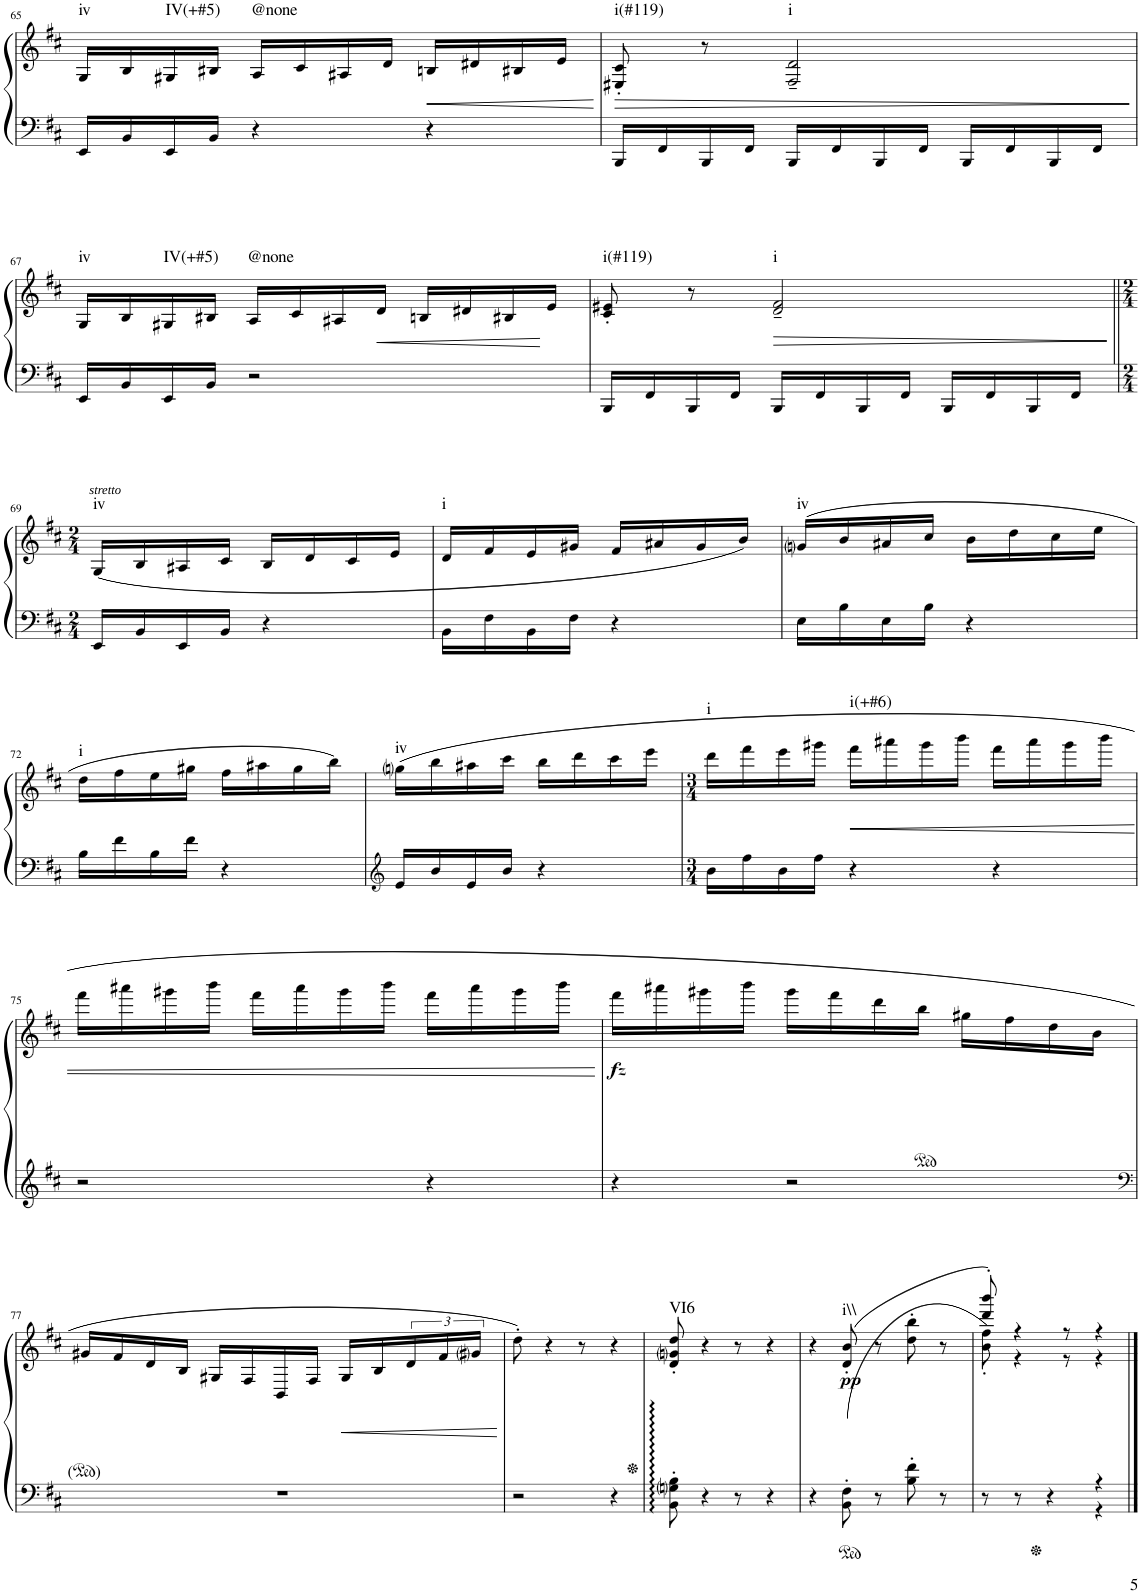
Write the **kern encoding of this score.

**kern	**kern	**dynam	**harte
*part1	*part1	*part1	*part1
*staff2	*staff1	*staff1/2	*
*I"Midi_1	*	*	*
!!LO:PB:g=z
*clefF4	*clefG2	*	*
*k[f#c#]	*k[f#c#]	*	*
*D:	*D:	*	*
*M3/4	*M3/4	*	*
=65	=65	=65	=65
!	!	!	!LO:H:kt=iv
16EE/LL	16G/LL	.	N
16BB/	16B/	.	.
!	!	!	!LO:H:kt=IV(+#5)
16EE/	16G#X/	.	N
16BB/JJ	16B#X/JJ	.	.
!	!	!	!LO:H:kt=@none
4r	16A/LL	.	N
.	16c#/	.	.
.	16A#X/	.	.
.	16d/JJ	.	.
!	!	!LO:HP:b	!
4r	16Bn/LL	<	.
.	16d#X/	.	.
.	16B#X/	.	.
.	16e/JJ	.	.
.	.	[	.
=66	=66	=66	=66
!	!	!LO:HP:b	!LO:H:kt=i(#119)
16BBB/LL	8E#X/' 8c#/'	>	N
16FF#/	.	.	.
16BBB/	8r	.	.
16FF#/JJ	.	.	.
!	!	!	!LO:H:kt=i
16BBB/LL	2F#/~ 2d/~	.	N
16FF#/	.	.	.
16BBB/	.	.	.
16FF#/JJ	.	.	.
16BBB/LL	.	.	.
16FF#/	.	.	.
16BBB/	.	.	.
16FF#/JJ	.	.	.
.	.	]	.
!!LO:LB:g=z
=67	=67	=67	=67
!	!	!	!LO:H:kt=iv
16EE/LL	16G/LL	.	N
16BB/	16B/	.	.
!	!	!	!LO:H:kt=IV(+#5)
16EE/	16G#X/	.	N
16BB/JJ	16B#X/JJ	.	.
!	!	!	!LO:H:kt=@none
2r	16A/LL	.	N
.	16c#/	.	.
.	16A#X/	.	.
!	!	!LO:HP:b	!
.	16d/JJ	<	.
.	16Bn/LL	.	.
.	16d#X/	.	.
.	16B#X/	.	.
.	16e/JJ	[	.
=68	=68	=68	=68
!	!	!	!LO:H:kt=i(#119)
16BBB/LL	8c#/' 8e#X/'	.	N
16FF#/	.	.	.
16BBB/	8r	.	.
16FF#/JJ	.	.	.
!	!	!LO:HP:b	!LO:H:kt=i
16BBB/LL	2d/~ 2f#/~	>	N
16FF#/	.	.	.
16BBB/	.	.	.
16FF#/JJ	.	.	.
16BBB/LL	.	.	.
16FF#/	.	.	.
16BBB/	.	.	.
16FF#/JJ	.	.	.
.	.	]	.
!!LO:LB:g=z
=69||	=69||	=69||	=69||
*M2/4	*M2/4	*	*
!	!LO:TX:a:i:t=stretto	!	!LO:H:kt=iv
16EE/LL	(16G/LL	.	N
16BB/	16B/	.	.
16EE/	16A#X/	.	.
16BB/JJ	16c#/JJ	.	.
4r	16B/LL	.	.
.	16d/	.	.
.	16c#/	.	.
.	16e/JJ	.	.
=70	=70	=70	=70
!	!	!	!LO:H:kt=i
16BB\LL	16d/LL	.	N
16F#\	16f#/	.	.
16BB\	16e/	.	.
16F#\JJ	16g#X/JJ	.	.
4r	16f#/LL	.	.
.	16a#X/	.	.
.	16g#/	.	.
.	16b/JJ)	.	.
=71	=71	=71	=71
!	!	!	!LO:H:kt=iv
16E\LL	(16gni/LL	.	N
16B\	16b/	.	.
16E\	16a#X/	.	.
16B\JJ	16cc#/JJ	.	.
4r	16b\LL	.	.
.	16dd\	.	.
.	16cc#\	.	.
.	16ee\JJ	.	.
!!LO:LB:g=z
=72	=72	=72	=72
!	!	!	!LO:H:kt=i
16B\LL	16dd\LL	.	N
16f#\	16ff#\	.	.
16B\	16ee\	.	.
16f#\JJ	16gg#X\JJ	.	.
4r	16ff#\LL	.	.
.	16aa#X\	.	.
.	16gg#\	.	.
.	16bb\JJ)	.	.
=73	=73	=73	=73
*clefG2	*	*	*
!	!	!	!LO:H:kt=iv
16e/LL	(16ggni\LL	.	N
16b/	16bb\	.	.
16e/	16aa#X\	.	.
16b/JJ	16ccc#\JJ	.	.
4r	16bb\LL	.	.
.	16ddd\	.	.
.	16ccc#\	.	.
.	16eee\JJ	.	.
=74	=74	=74	=74
*M3/4	*M3/4	*	*
!	!	!	!LO:H:kt=i
16b\LL	16ddd\LL	.	N
16ff#\	16fff#\	.	.
16b\	16eee\	.	.
16ff#\JJ	16ggg#X\JJ	.	.
!	!	!LO:HP:b	!LO:H:kt=i(+#6)
4r	16fff#\LL	<	N
.	16aaa#X\	.	.
.	16ggg#\	.	.
.	16bbb\JJ	.	.
4r	16fff#\LL	.	.
.	16aaa#\	.	.
.	16ggg#\	.	.
.	16bbb\JJ	.	.
!!LO:LB:g=z
=75	=75	=75	=75
2r	16fff#\LL	.	.
.	16aaa#X\	.	.
.	16ggg#X\	.	.
.	16bbb\JJ	.	.
.	16fff#\LL	.	.
.	16aaa#\	.	.
.	16ggg#\	.	.
.	16bbb\JJ	.	.
4r	16fff#\LL	.	.
.	16aaa#\	.	.
.	16ggg#\	.	.
.	16bbb\JJ	.	.
.	.	[	.
=76	=76	=76	=76
!	!	!LO:DY:b	!
4r	16fff#\LL	fz	.
.	16aaa#X\	.	.
.	16ggg#X\	.	.
.	16bbb\JJ	.	.
2r	16ggg#\LL	.	.
.	16fff#\	.	.
.	16ddd\	.	.
*	*ped	*	*
.	16bb\JJ	.	.
.	16gg#X\LL	.	.
.	16ff#\	.	.
.	16dd\	.	.
.	16b\JJ	.	.
!!LO:LB:g=z
=77	=77	=77	=77
*clefF4	*	*	*
2.r	16g#X/LL	.	.
.	16f#/	.	.
.	16d/	.	.
.	16B/JJ	.	.
.	16G#X/LL	.	.
.	16F#/	.	.
.	16BB/	.	.
.	16F#/JJ	.	.
!	!	!LO:HP:b	!
.	16G#/LL	<	.
.	16B/	.	.
.	24d/	.	.
.	24f#/	.	.
.	24g#i/JJ	.	.
.	.	[	.
=78	=78	=78	=78
2r	8dd'\)	.	.
.	4r	.	.
.	8r	.	.
4r	4r	.	.
=79	=79	=79	=79
*	*Xped	*	*
!	!	!	!LO:H:kt=VI6
8BB\:' 8Gni\:' 8B\:'	8d/' 8gni/' 8dd/'	.	N
4r	4r	.	.
8r	8r	.	.
4r	4r	.	.
=80	=80	=80	=80
4r	4r	.	.
!	!	!LO:DY:b	!LO:H:kt=i\\
(8BB\' 8F#\'	(8d/' 8b/'	pp	N
8r	8r	.	.
8B\' 8f#\'	8dd\' 8bb\'	.	.
8r	8r	.	.
=81	=81	=81	=81
*^	*^	*	*
8r	2ryy	8ddd/' 8bbb/')	8b\' 8ff#\')	.	.
8r	.	4r	4r	.	.
4r	.	.	.	.	.
.	.	8r	8r	.	.
4r	4r	4r	4r	.	.
*v	*v	*	*	*	*
*	*v	*v	*	*
==	==	==	==
*-	*-	*-	*-
